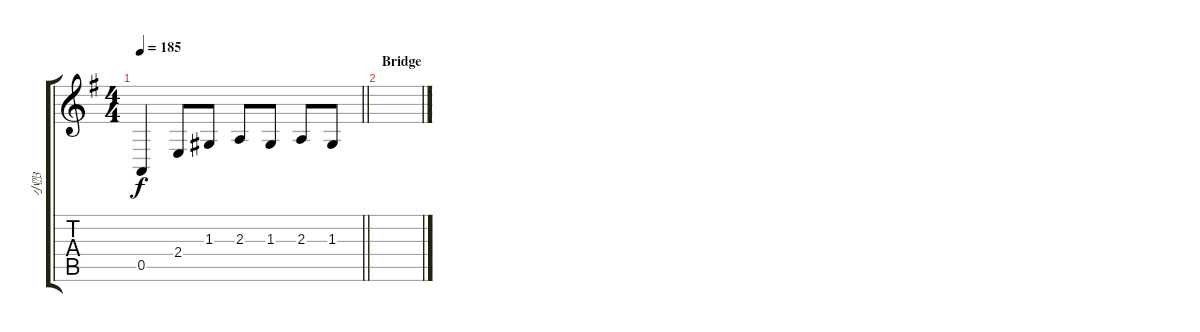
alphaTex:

\track ("小3" "小3") {instrument synthbrass1}
\staff {score tabs}
\tuning (E4 B3 G3 D3 A2 E2) {hide}
\ts (4 4)
\tempo 185
\clef g2
\barLineRight lightlight
\ks g
0.5.4{dy f} 2.4.8 1.3.8 2.3.8 1.3.8 2.3.8 1.3.8 |
\section ("" "Bridge")
